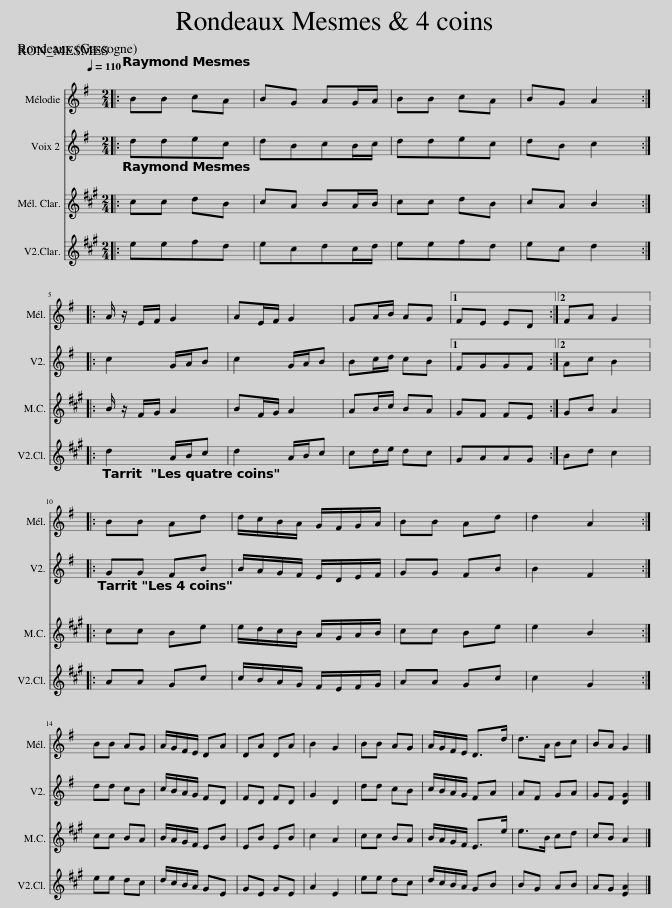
X:1
%%score 1 2 3 4
L:1/8
M:2/4
I:linebreak $
K:G
V:1 treble
V:2 treble
V:3 treble transpose=-2
V:4 treble transpose=-2
V:1
|: B[Q:1/4=110]B cA | BG AG/A/ | BB cA | BG A2 ::$ A/ z/ E/F/ G2 | %5
 AE/F/ G2 | GA/B/ AG |1 FE ED :|2 FA G2 |:$ BB Ad | %10
 d/c/B/A/ G/F/G/A/ | BB Ad | d2 A2 :|$ BB AG | A/G/F/E/ DA | %15
 DA DA | B2 G2 | BB AG | A/G/F/E/ D>d | d>A Bc | %20
 BA G2 |] %21
V:2
|: ddec | dBcB/c/ | ddec | dB c2 ::$ c2 G/A/B | %5
 c2 G/A/B | Bc/d/ cB |1 FGGF :|2 Ac B2 |:$ GG FB | %10
 B/A/G/F/ E/D/E/F/ | GG FB | B2 F2 :|$ dd cB | c/B/A/G/ FD | %15
 FD FD | G2 D2 | dd cB | c/B/A/G/ FA | AF GA | %20
 GF [DG]2 |] %21
V:3
[K:A]|: cc dB | cA BA/B/ | cc dB | cA B2 ::$ B/ z/ F/G/ A2 | %5
 BF/G/ A2 | AB/c/ BA |1 GF FE :|2 GB A2 |:$ cc Be | %10
 e/d/c/B/ A/G/A/B/ | cc Be | e2 B2 :|$ cc BA | B/A/G/F/ EB | %15
 EB EB | c2 A2 | cc BA | B/A/G/F/ E>e | e>B cd | %20
 cB A2 |] %21
V:4
[K:A]|: eefd | ecdc/d/ | eefd | ec d2 ::$ d2 A/B/c | %5
 d2 A/B/c | cd/e/ dc |1 GAAG :|2 Bd c2 |:$ AA Gc | %10
 c/B/A/G/ F/E/F/G/ | AA Gc | c2 G2 :|$ ee dc | d/c/B/A/ GE | %15
 GE GE | A2 E2 | ee dc | d/c/B/A/ GB | BG AB | %20
 AG [EA]2 |] %21
